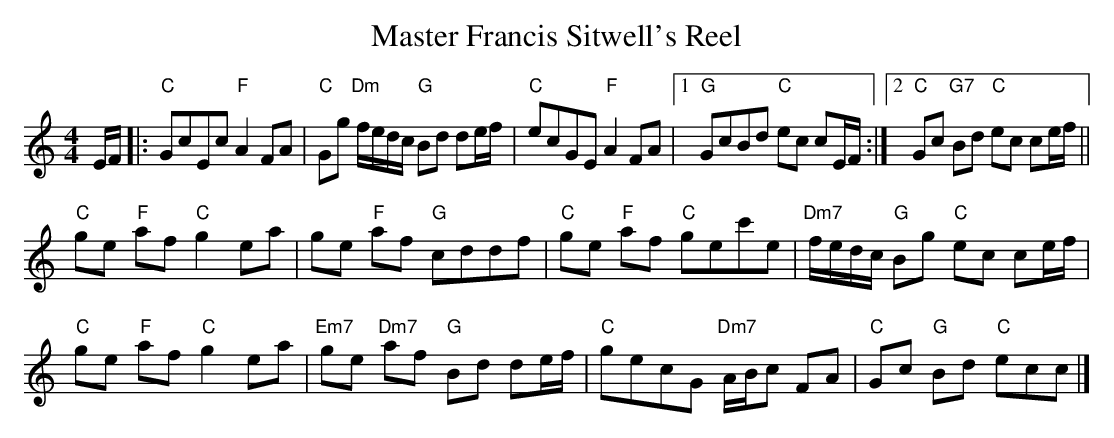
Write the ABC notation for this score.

X:1
T:Master Francis Sitwell's Reel
L:1/4
M:4/4
K:C
V:1
E/4F/4 |: "C" G/c/E/c/ "F" A F/A/ | "C" G/g/ "Dm" f/4e/4d/4c/4 "G" B/d/ d/e/4f/4 | "C" e/c/G/E/ "F" A F/A/ |1  "G" G/c/B/d/ "C" e/c/ c/E/4F/4 :|2 "C" G/c/ "G7"B/d/ "C" e/c/ c/e/4f/4 ||
"C" g/e/ "F"a/f/ "C" g e/a/ | g/e/ "F"a/f/ "G" c/d/d/f/ |  "C" g/e/ "F"a/f/ "C" g/e/c'/e/ | "Dm7" f/4e/4d/4c/4 "G" B/g/ "C" e/c/ c/e/4f/4 |
"C" g/e/ "F"a/f/ "C" g e/a/ | "Em7" g/e/ "Dm7"a/f/ "G" B/d/ d/e/4f/4 |  "C" g/e/c/G/ "Dm7" A/4B/4c/ F/A/ | "C" G/c/ "G"B/d/ "C" e/c/c/ |]
